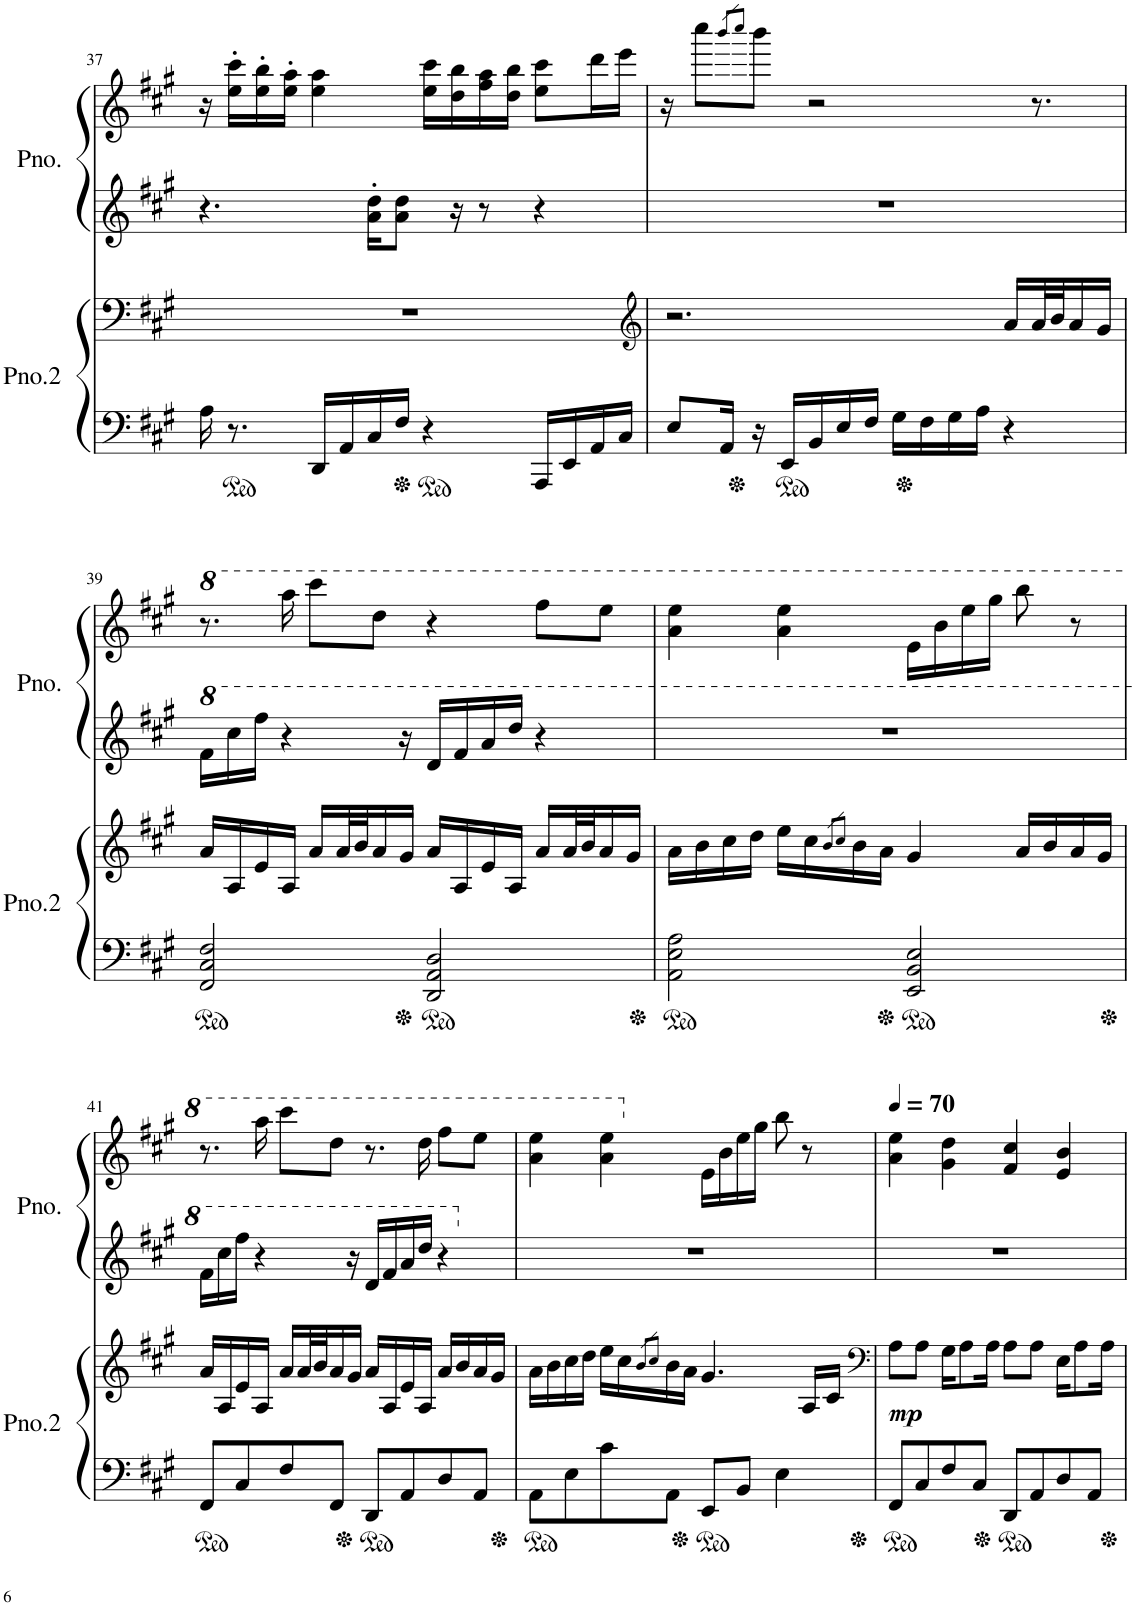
**kern	**kern	**dynam	**kern	**kern
*part2	*part2	*part2	*part1	*part1
*staff4	*staff3	*staff3/4	*staff2	*staff1
*I"Piano2	*	*	*I"Piano	*
*I'Pno.2	*	*	*I'Pno.	*
!!LO:PB:g=z
*clefF4	*clefF4	*	*clefG2	*clefG2
*k[f#c#g#]	*k[f#c#g#]	*	*k[f#c#g#]	*k[f#c#g#]
*M4/4	*M4/4	*	*M4/4	*M4/4
=37	=37	=37	=37	=37
16A\	1r	.	4.r	16r
8.r	.	.	.	16ee\' 16ccc#\'LL
.	.	.	.	16ee\' 16bb\'
.	.	.	.	16ee\' 16aa\'JJ
16DD/LL	.	.	.	4ee\ 4aa\
16AA/	.	.	.	.
16C#/	.	.	16a\' 16dd\'KL	.
16F#/JJ	.	.	8a\ 8dd\J	.
4r	.	.	.	16ee\ 16ccc#\LL
.	.	.	16r	16dd\ 16bb\
.	.	.	8r	16ff#\ 16aa\
.	.	.	.	16dd\ 16bb\JJ
16AAA/LL	.	.	4r	8ee\ 8ccc#\L
16EE/	.	.	.	.
16AA/	.	.	.	16ddd\L
16C#/JJ	.	.	.	16eee\JJ
=38	=38	=38	=38	=38
*	*clefG2	*	*	*
8E/L	2.r	.	1r	16r
.	.	.	.	8cccc#\L
16AA/Jk	.	.	.	.
.	.	.	.	8qbbb/L
.	.	.	.	8qcccc#/J
16r	.	.	.	8bbb\J
16EE/LL	.	.	.	.
16BB/	.	.	.	2r
16E/	.	.	.	.
16F#/JJ	.	.	.	.
16G#\LL	.	.	.	.
16F#\	.	.	.	.
16G#\	.	.	.	.
16A\JJ	.	.	.	.
4r	16a/LL	.	.	.
.	32a/L	.	.	8.r
.	32b/J	.	.	.
.	16a/	.	.	.
.	16g#/JJ	.	.	.
!!LO:LB:g=z
=39	=39	=39	=39	=39
*	*	*	*8va	*
*	*	*	*	*8va
2FF#/ 2C#/ 2F#/	16a/LL	.	16ff#\LL	8.r
.	16A/	.	16ccc#\	.
.	16e/	.	16fff#\JJ	.
.	16A/JJ	.	4r	16aaa\
.	16a/LL	.	.	8cccc#\L
.	32a/L	.	.	.
.	32b/J	.	.	.
.	16a/	.	.	8ddd\J
.	16g#/JJ	.	16r	.
2DD/ 2AA/ 2D/	16a/LL	.	16dd/LL	4r
.	16A/	.	16ff#/	.
.	16e/	.	16aa/	.
.	16A/JJ	.	16ddd/JJ	.
.	16a/LL	.	4r	8fff#\L
.	32a/L	.	.	.
.	32b/J	.	.	.
.	16a/	.	.	8eee\J
.	16g#/JJ	.	.	.
=40	=40	=40	=40	=40
2AA\ 2E\ 2A\	16a\LL	.	1r	4aa\ 4eee\
.	16b\	.	.	.
.	16cc#\	.	.	.
.	16dd\JJ	.	.	.
.	16ee\LL	.	.	4aa\ 4eee\
.	16cc#\	.	.	.
.	8qb/L	.	.	.
.	8qcc#/J	.	.	.
.	16b\	.	.	.
.	16a\JJ	.	.	.
2EE/ 2BB/ 2E/	4g#/	.	.	16ee\LL
.	.	.	.	16bb\
.	.	.	.	16eee\
.	.	.	.	16ggg#\JJ
.	16a/LL	.	.	8bbb\
.	16b/	.	.	.
.	16a/	.	.	8r
.	16g#/JJ	.	.	.
!!LO:LB:g=z
=41	=41	=41	=41	=41
8FF#/L	16a/LL	.	16ff#\LL	8.r
.	16A/	.	16ccc#\	.
8C#/	16e/	.	16fff#\JJ	.
.	16A/JJ	.	4r	16aaa\
8F#/	16a/LL	.	.	8cccc#\L
.	32a/L	.	.	.
.	32b/J	.	.	.
8FF#/J	16a/	.	.	8ddd\J
.	16g#/JJ	.	16r	.
8DD/L	16a/LL	.	16dd/LL	8.r
.	16A/	.	16ff#/	.
8AA/	16e/	.	16aa/	.
.	16A/JJ	.	16ddd/JJ	16ddd\
8D/	16a/LL	.	4r	8fff#\L
.	16b/	.	.	.
8AA/J	16a/	.	.	8eee\J
.	16g#/JJ	.	.	.
=42	=42	=42	=42	=42
*	*	*	*X8va	*
8AA\L	16a\LL	.	1r	4aa\ 4eee\
.	16b\	.	.	.
8E\	16cc#\	.	.	.
.	16dd\JJ	.	.	.
8c#\	16ee\LL	.	.	4aa\ 4eee\
.	16cc#\	.	.	.
.	8qb/L	.	.	.
.	8qcc#/J	.	.	.
8AA\J	16b\	.	.	.
.	16a\JJ	.	.	.
*	*	*	*	*X8va
8EE/L	4.g#/	.	.	16e\LL
.	.	.	.	16b\
8BB/J	.	.	.	16ee\
.	.	.	.	16gg#\JJ
4E\	.	.	.	8bb\
.	16A/LL	.	.	8r
.	16c#/JJ	.	.	.
=43	=43	=43	=43	=43
*	*clefF4	*	*	*
*	*	*	*	*MM70
!	!	!LO:DY:b	!	!
8FF#/L	8A\L	mp	1r	4a\ 4ee\
8C#/	8A\J	.	.	.
8F#/	16G#\KL	.	.	4g#\ 4dd\
.	8A\	.	.	.
8C#/J	.	.	.	.
.	16A\Jk	.	.	.
8DD/L	8A\L	.	.	4f#/ 4cc#/
8AA/	8A\J	.	.	.
8D/	16E\KL	.	.	4e/ 4b/
.	8A\	.	.	.
8AA/J	.	.	.	.
.	16A\Jk	.	.	.
=	=	=	=	=
*-	*-	*-	*-	*-
